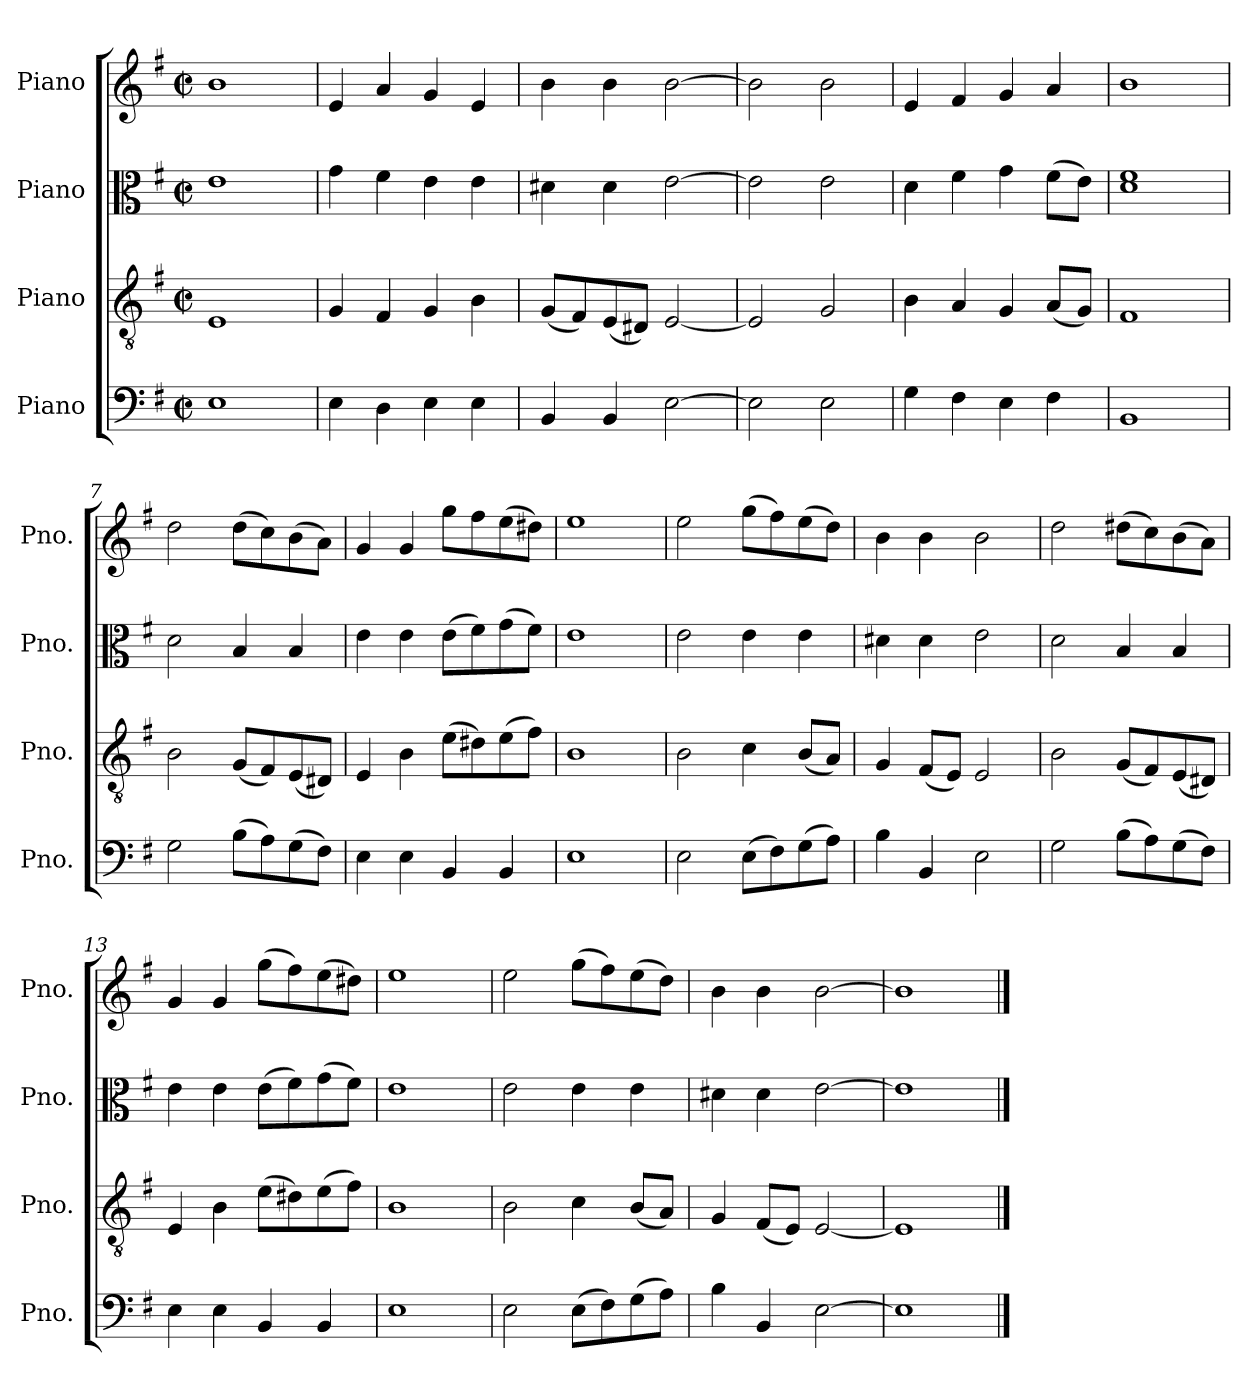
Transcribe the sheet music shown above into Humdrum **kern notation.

**kern	**kern	**kern	**kern
*part4	*part3	*part2	*part1
*staff4	*staff3	*staff2	*staff1
*I"Piano	*I"Piano	*I"Piano	*I"Piano
*I'Pno.	*I'Pno.	*I'Pno.	*I'Pno.
*clefF4	*clefGv2	*clefC3	*clefG2
*k[f#]	*k[f#]	*k[f#]	*k[f#]
*M2/2	*M2/2	*M2/2	*M2/2
*met(c|)	*met(c|)	*met(c|)	*met(c|)
=1	=1	=1	=1
1E	1E	1e	1b
=2	=2	=2	=2
4E\	4G/	4g\	4e/
4D\	4F#/	4f#\	4a/
4E\	4G/	4e\	4g/
4E\	4B\	4e\	4e/
=3	=3	=3	=3
4BB/	(<8G/L	4d#X\	4b\
.	8F#/)	.	.
4BB/	(<8E/	4d#\	4b\
.	8D#X/J)	.	.
[2E\	[2E/	[2e\	[2b\
=4	=4	=4	=4
2E\]	2E/]	2e\]	2b\]
2E\	2G/	2e\	2b\
=5	=5	=5	=5
4G\	4B\	4d\	4e/
4F#\	4A/	4f#\	4f#/
4E\	4G/	4g\	4g/
4F#\	(<8A/L	(>8f#\L	4a/
.	8G/J)	8e\J)	.
=6	=6	=6	=6
1BB	1F#	1d 1f#	1b
=7	=7	=7	=7
2G\	2B\	2d\	2dd\
(>8B\L	(<8G/L	4B/	(>8dd\L
8A\)	8F#/)	.	8cc\)
(>8G\	(<8E/	4B/	(>8b\
8F#\J)	8D#X/J)	.	8a\J)
=8	=8	=8	=8
4E\	4E/	4e\	4g/
4E\	4B\	4e\	4g/
4BB/	(>8e\L	(>8e\L	8gg\L
.	8d#X\)	8f#\)	8ff#\
4BB/	(>8e\	(>8g\	(>8ee\
.	8f#\J)	8f#\J)	8dd#X\J)
!!LO:LB:g=z
=9	=9	=9	=9
1E	1B	1e	1ee
=10	=10	=10	=10
2E\	2B\	2e\	2ee\
(>8E\L	4c\	4e\	(>8gg\L
8F#\)	.	.	8ff#\)
(>8G\	(<8B/L	4e\	(>8ee\
8A\J)	8A/J)	.	8dd\J)
=11	=11	=11	=11
4B\	4G/	4d#X\	4b\
4BB/	(<8F#/L	4d#\	4b\
.	8E/J)	.	.
2E\	2E/	2e\	2b\
=12	=12	=12	=12
2G\	2B\	2d\	2dd\
(>8B\L	(<8G/L	4B/	(>8dd#X\L
8A\)	8F#/)	.	8cc\)
(>8G\	(<8E/	4B/	(>8b\
8F#\J)	8D#X/J)	.	8a\J)
=13	=13	=13	=13
4E\	4E/	4e\	4g/
4E\	4B\	4e\	4g/
4BB/	(>8e\L	(>8e\L	(>8gg\L
.	8d#X\)	8f#\)	8ff#\)
4BB/	(>8e\	(>8g\	(>8ee\
.	8f#\J)	8f#\J)	8dd#X\J)
=14	=14	=14	=14
1E	1B	1e	1ee
=15	=15	=15	=15
2E\	2B\	2e\	2ee\
(>8E\L	4c\	4e\	(>8gg\L
8F#\)	.	.	8ff#\)
(>8G\	(<8B/L	4e\	(>8ee\
8A\J)	8A/J)	.	8dd\J)
=16	=16	=16	=16
4B\	4G/	4d#X\	4b\
4BB/	(<8F#/L	4d#\	4b\
.	8E/J)	.	.
[2E\	[2E/	[2e\	[2b\
!!LO:LB:g=z
=17	=17	=17	=17
1E]	1E]	1e]	1b]
==	==	==	==
*-	*-	*-	*-
